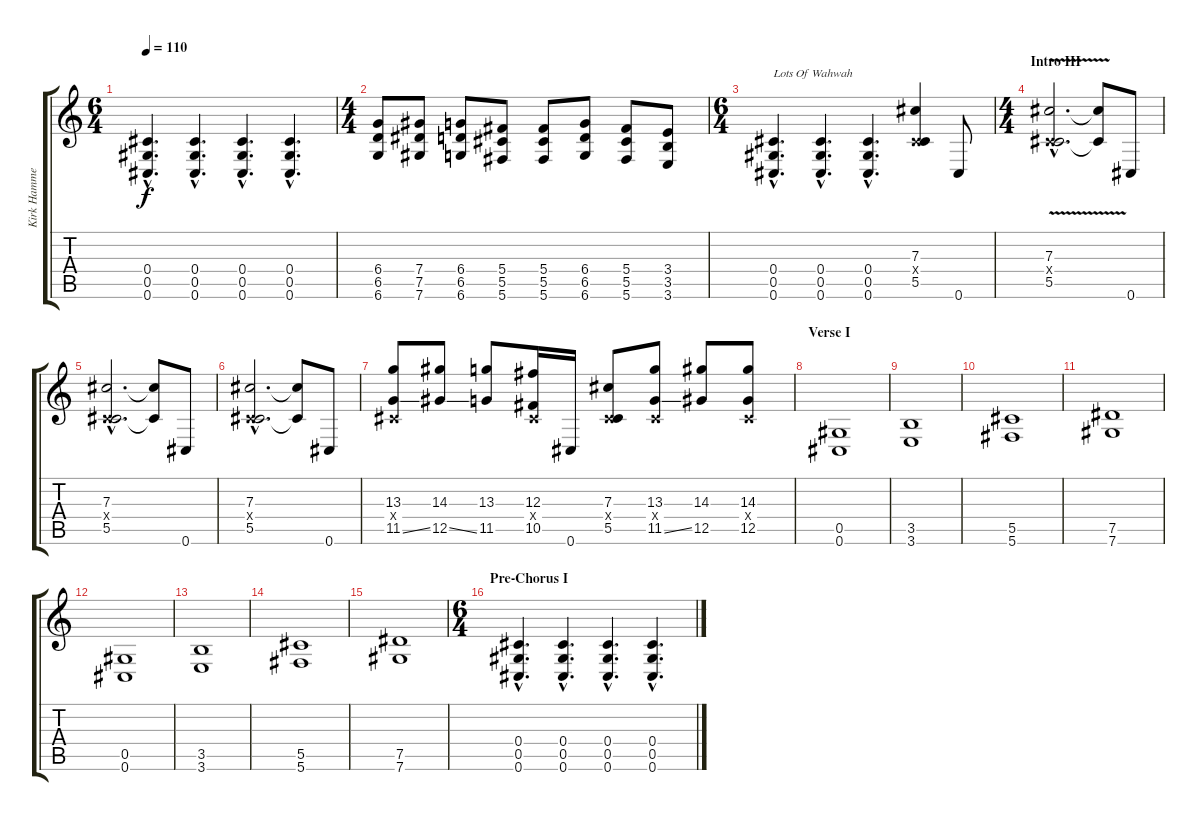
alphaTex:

\track ("Kirk Hammett - Lead Guitar" "Kirk Hamme") {instrument distortionguitar}
\staff {score tabs}
\tuning (Eb4 Bb3 Gb3 Db3 Ab2 Db2) {hide}
\ts (6 4)
\tempo 110
\clef g2
\ks c
(0.4{hac} 0.5{hac} 0.6{hac}).4{d dy f} (0.4{hac} 0.5{hac} 0.6{hac}).4{d} (0.4{hac} 0.5{hac} 0.6{hac}).4{d} (0.4{hac} 0.5{hac} 0.6{hac}).4{d} |
\ts (4 4)
(6.4 6.5 6.6).8 (7.4 7.5 7.6).8 (6.4 6.5 6.6).8 (5.4 5.5 5.6).8 (5.4 5.5 5.6).8 (6.4 6.5 6.6).8 (5.4 5.5 5.6).8 (3.4 3.5 3.6).8 |
\ts (6 4)
(0.4{hac} 0.5{hac} 0.6{hac}).4{d txt "Lots Of Wahwah" volume 10} (0.4{hac} 0.5{hac} 0.6{hac}).4{d} (0.4{hac} 0.5{hac} 0.6{hac}).4{d} (7.3 0.4{x} 5.5).4 0.6.8 |
\ts (4 4)
\section ("" "Intro III")
(7.3{v hac} 0.4{hac x} 5.5{v hac}).2{d} (7.3{t} 5.5{t}).8 0.6.8 |
(7.3{hac} 0.4{hac x} 5.5{hac}).2{d} (7.3{t} 5.5{t}).8 0.6.8 |
(7.3{hac} 0.4{hac x} 5.5{hac}).2{d} (7.3{t} 5.5{t}).8 0.6.8 |
(13.3 0.4{x} 11.5{ss}).8 (14.3 12.5{ss}).8 (13.3 11.5).8 (12.3 0.4{x} 10.5).16 0.6.16 (7.3 0.4{x} 5.5).8 (13.3 0.4{x} 11.5{ss}).8 (14.3 12.5).8 (14.3 0.4{x} 12.5).8 |
\section ("" "Verse I")
(0.5 0.6).1{volume 12} |
(3.5 3.6).1 |
(5.5 5.6).1 |
(7.5 7.6).1 |
(0.5 0.6).1 |
(3.5 3.6).1 |
(5.5 5.6).1 |
(7.5 7.6).1 |
\ts (6 4)
\section ("" "Pre-Chorus I")
(0.4{hac} 0.5{hac} 0.6{hac}).4{d} (0.4{hac} 0.5{hac} 0.6{hac}).4{d} (0.4{hac} 0.5{hac} 0.6{hac}).4{d} (0.4{hac} 0.5{hac} 0.6{hac}).4{d}
